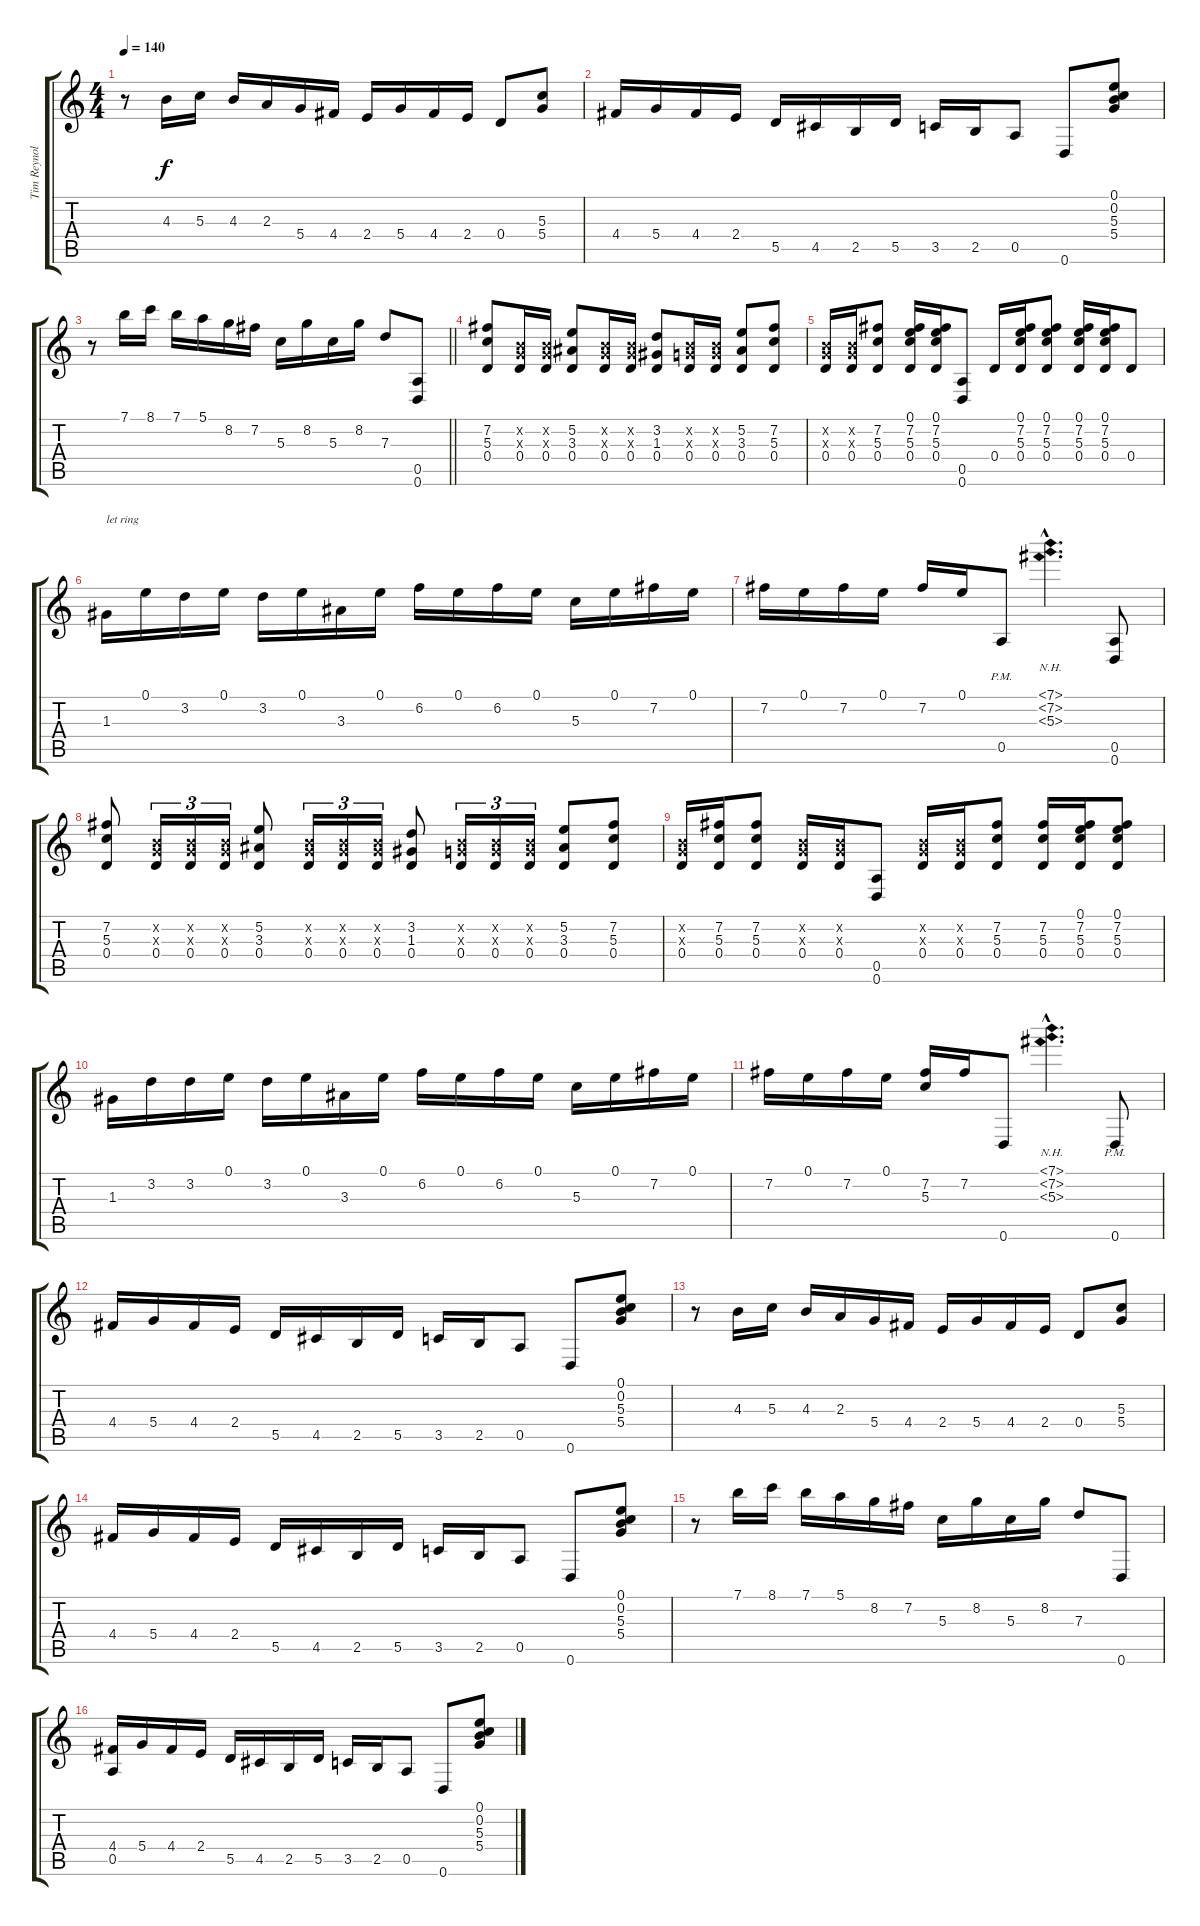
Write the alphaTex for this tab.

\track ("Tim Reynolds" "Tim Reynol") {instrument acousticguitarsteel}
\staff {score tabs}
\tuning (E4 B3 G3 D3 A2 D2) {hide}
\ts (4 4)
\tempo 140
\clef g2
\ks c
r.8{dy f} 4.3.16 5.3.16 4.3.16 2.3.16 5.4.16 4.4.16 2.4.16 5.4.16 4.4.16 2.4.16 0.4.8 (5.3 5.4).8 |
4.4.16 5.4.16 4.4.16 2.4.16 5.5.16 4.5.16 2.5.16 5.5.16 3.5.16 2.5.16 0.5.8 0.6.8 (0.1 0.2 5.3 5.4).8 |
\barLineRight lightlight
r.8 7.1.16 8.1.16 7.1.16 5.1.16 8.2.16 7.2.16 5.3.16 8.2.16 5.3.16 8.2.16 7.3.8 (0.5 0.6).8 |
(7.2 5.3 0.4).8 (0.2{x} 0.3{x} 0.4).16 (0.2{x} 0.3{x} 0.4).16 (5.2 3.3 0.4).8 (0.2{x} 0.3{x} 0.4).16 (0.2{x} 0.3{x} 0.4).16 (3.2 1.3 0.4).8 (0.2{x} 0.3{x} 0.4).16 (0.2{x} 0.3{x} 0.4).16 (5.2 3.3 0.4).8 (7.2 5.3 0.4).8 |
(0.2{x} 0.3{x} 0.4).16{volume 0} (0.2{x} 0.3{x} 0.4).16 (7.2 5.3 0.4).8 (0.1 7.2 5.3 0.4).16 (0.1 7.2 5.3 0.4).16 (0.5 0.6).8 0.4.16 (0.1 7.2 5.3 0.4).16 (0.1 7.2 5.3 0.4).8 (0.1 7.2 5.3 0.4).16 (0.1 7.2 5.3 0.4).16 0.4.8 |
1.3.16{txt "let ring" volume 0} 0.1.16 3.2.16 0.1.16 3.2.16 0.1.16 3.3.16 0.1.16 6.2.16 0.1.16 6.2.16 0.1.16 5.3.16 0.1.16 7.2.16 0.1.16 |
7.2.16{volume 0} 0.1.16 7.2.16 0.1.16 7.2.16 0.1.16 0.5{pm}.8 (7.1{nh hac} 7.2{nh hac} 5.3{nh hac}).4{d} (0.5 0.6).8 |
(7.2 5.3 0.4).8{volume 13} (0.2{x} 0.3{x} 0.4).16{tu (3 2)} (0.2{x} 0.3{x} 0.4).16{tu (3 2)} (0.2{x} 0.3{x} 0.4).16{tu (3 2)} (5.2 3.3 0.4).8 (0.2{x} 0.3{x} 0.4).16{tu (3 2)} (0.2{x} 0.3{x} 0.4).16{tu (3 2)} (0.2{x} 0.3{x} 0.4).16{tu (3 2)} (3.2 1.3 0.4).8 (0.2{x} 0.3{x} 0.4).16{tu (3 2)} (0.2{x} 0.3{x} 0.4).16{tu (3 2)} (0.2{x} 0.3{x} 0.4).16{tu (3 2)} (5.2 3.3 0.4).8 (7.2 5.3 0.4).8 |
(0.2{x} 0.3{x} 0.4).16{volume 0} (7.2 5.3 0.4).16 (7.2 5.3 0.4).8 (0.2{x} 0.3{x} 0.4).16 (0.2{x} 0.3{x} 0.4).16 (0.5 0.6).8 (0.2{x} 0.3{x} 0.4).16 (0.2{x} 0.3{x} 0.4).16 (7.2 5.3 0.4).8 (7.2 5.3 0.4).16 (0.1 7.2 5.3 0.4).16 (0.1 7.2 5.3 0.4).8 |
1.3.16{volume 0} 3.2.16 3.2.16 0.1.16 3.2.16 0.1.16 3.3.16 0.1.16 6.2.16 0.1.16 6.2.16 0.1.16 5.3.16 0.1.16 7.2.16 0.1.16 |
7.2.16{volume 0} 0.1.16 7.2.16 0.1.16 (7.2 5.3).16 7.2.16 0.6.8 (7.1{nh hac} 7.2{nh hac} 5.3{nh hac}).4{d} 0.6{pm}.8 |
4.4.16{volume 13} 5.4.16 4.4.16 2.4.16 5.5.16 4.5.16 2.5.16 5.5.16 3.5.16 2.5.16 0.5.8 0.6.8 (0.1 0.2 5.3 5.4).8 |
r.8 4.3.16 5.3.16 4.3.16 2.3.16 5.4.16 4.4.16 2.4.16 5.4.16 4.4.16 2.4.16 0.4.8 (5.3 5.4).8 |
4.4.16 5.4.16 4.4.16 2.4.16 5.5.16 4.5.16 2.5.16 5.5.16 3.5.16 2.5.16 0.5.8 0.6.8 (0.1 0.2 5.3 5.4).8 |
r.8 7.1.16 8.1.16 7.1.16 5.1.16 8.2.16 7.2.16 5.3.16 8.2.16 5.3.16 8.2.16 7.3.8 0.6.8 |
(4.4 0.5).16 5.4.16 4.4.16 2.4.16 5.5.16 4.5.16 2.5.16 5.5.16 3.5.16 2.5.16 0.5.8 0.6.8 (0.1 0.2 5.3 5.4).8
